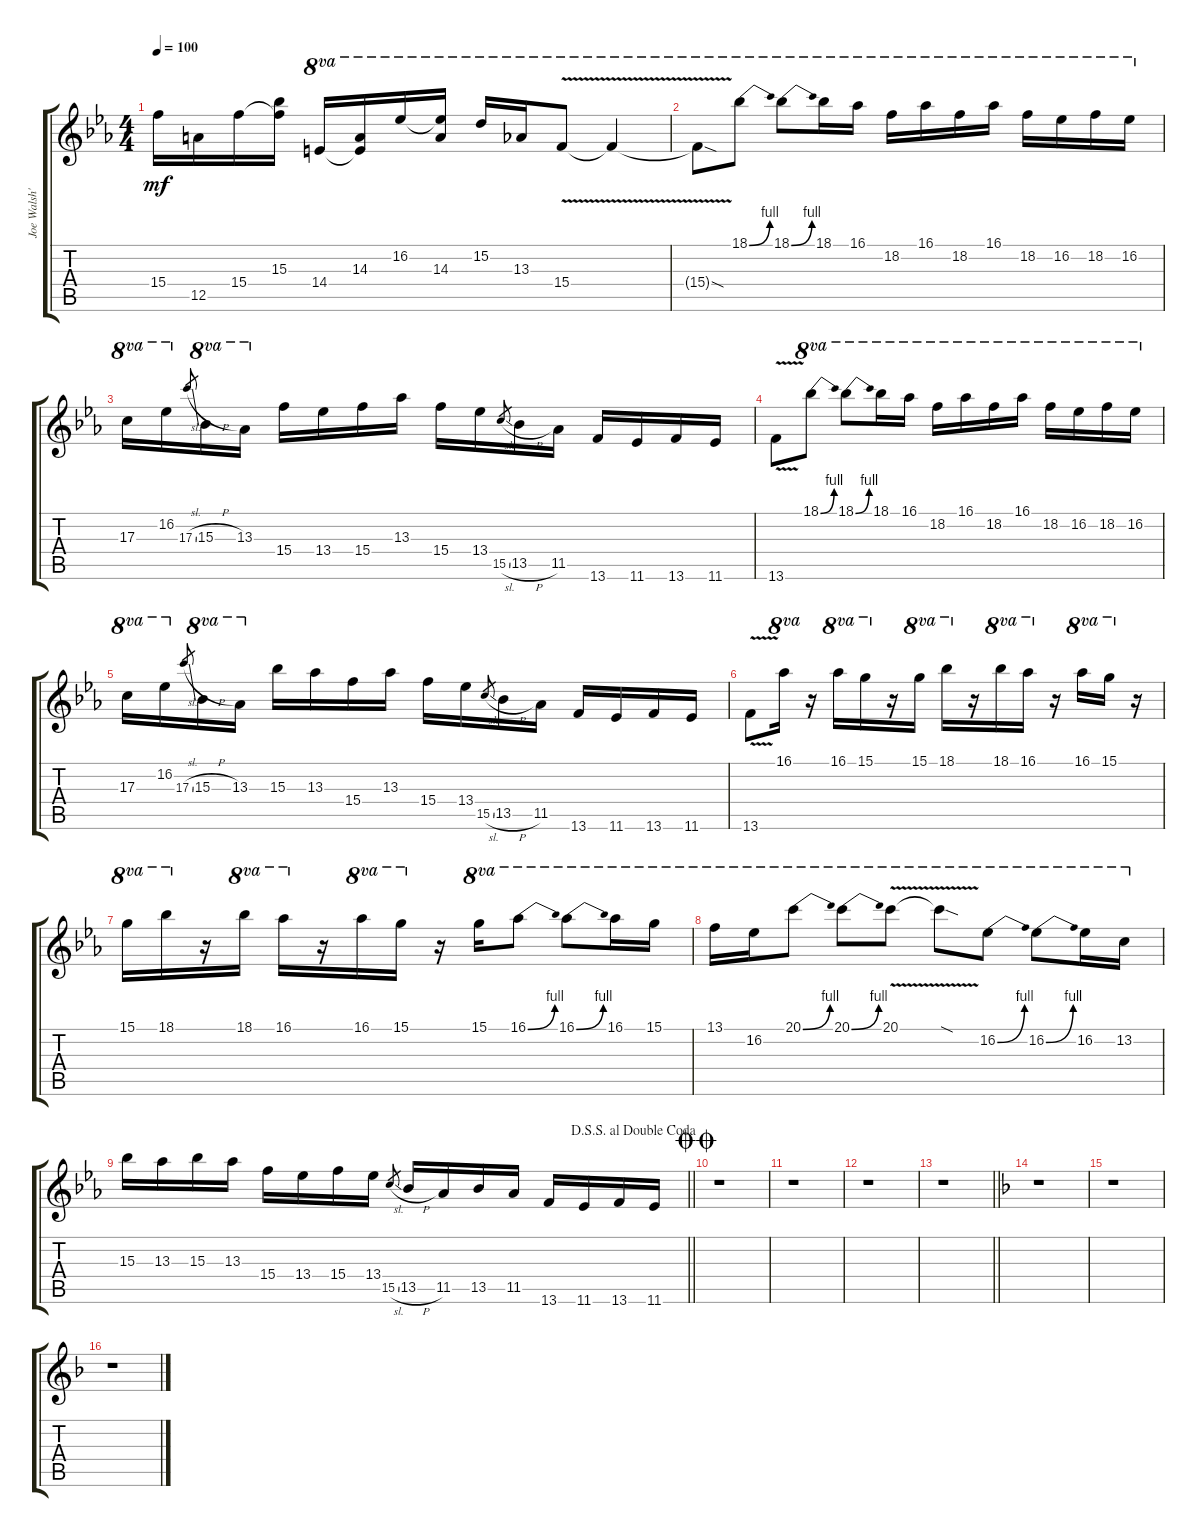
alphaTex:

\track ("Joe Walsh's Effected Sound (Delayed 1/8 " "Joe Walsh'") {instrument distortionguitar}
\staff {score tabs}
\tuning (E4 B3 G3 D3 A2 E2) {hide}
\ts (4 4)
\tempo 100
\clef g2
\ks eb
15.4.16{dy mf} 12.5.16 15.4.16 (15.3 15.4{t}).16 14.4.16{ot 8va} (14.3 14.4{t}).16{ot 8va} 16.2.16{ot 8va} (16.2{t} 14.3).16{ot 8va} 15.2.16{ot 8va} 13.3.16{ot 8va} 15.4{v}.8{ot 8va} 15.4{v t}.4{ot 8va} |
15.4{sod t}.8{ot 8va} 18.1{be (bend 0 0 60 4)}.8{ot 8va} 18.1{be (bend 0 0 60 4)}.8{ot 8va} 18.1.16{ot 8va} 16.1.16{ot 8va} 18.2.16{ot 8va} 16.1.16{ot 8va} 18.2.16{ot 8va} 16.1.16{ot 8va} 18.2.16{ot 8va} 16.2.16{ot 8va} 18.2.16{ot 8va} 16.2.16{ot 8va} |
17.3.16{ot 8va} 16.2.16{ot 8va} 17.3{sl}.8{gr} 15.3{h}.16{ot 8va} 13.3.16{ot 8va} 15.4.16 13.4.16 15.4.16 13.3.16 15.4.16 13.4.16 15.5{sl}.8{gr} 13.5{h}.16 11.5.16 13.6.16 11.6.16 13.6.16 11.6.16 |
13.6{v}.8 18.1{be (bend 0 0 60 4)}.8{ot 8va} 18.1{be (bend 0 0 60 4)}.8{ot 8va} 18.1.16{ot 8va} 16.1.16{ot 8va} 18.2.16{ot 8va} 16.1.16{ot 8va} 18.2.16{ot 8va} 16.1.16{ot 8va} 18.2.16{ot 8va} 16.2.16{ot 8va} 18.2.16{ot 8va} 16.2.16{ot 8va} |
17.3.16{ot 8va} 16.2.16{ot 8va} 17.3{sl}.8{gr} 15.3{h}.16{ot 8va} 13.3.16{ot 8va} 15.3.16 13.3.16 15.4.16 13.3.16 15.4.16 13.4.16 15.5{sl}.8{gr} 13.5{h}.16 11.5.16 13.6.16 11.6.16 13.6.16 11.6.16 |
13.6{v}.8 16.1.16{ot 8va} r.16 16.1.16{ot 8va} 15.1.16{ot 8va} r.16 15.1.16{ot 8va} 18.1.16{ot 8va} r.16 18.1.16{ot 8va} 16.1.16{ot 8va} r.16 16.1.16{ot 8va} 15.1.16{ot 8va} r.16 |
15.1.16{ot 8va} 18.1.16{ot 8va} r.16 18.1.16{ot 8va} 16.1.16{ot 8va} r.16 16.1.16{ot 8va} 15.1.16{ot 8va} r.16 15.1.16{ot 8va} 16.1{be (bend 0 0 60 4)}.8{ot 8va} 16.1{be (bend 0 0 60 4)}.8{ot 8va} 16.1.16{ot 8va} 15.1.16{ot 8va} |
13.1.16{ot 8va} 16.2.16{ot 8va} 20.1{be (bend 0 0 60 4)}.8{ot 8va} 20.1{be (bend 0 0 60 4)}.8{ot 8va} 20.1{v}.8{ot 8va} 20.1{sod t}.8{ot 8va} 16.2{be (bend 0 0 60 4)}.8{ot 8va} 16.2{be (bend 0 0 60 4)}.8{ot 8va} 16.2.16{ot 8va} 13.2.16{ot 8va} |
\jump dalsegnosegnoaldoublecoda
\barLineRight lightlight
15.3.16 13.3.16 15.3.16 13.3.16 15.4.16 13.4.16 15.4.16 13.4.16 15.5{sl}.8{gr} 13.5{h}.16 11.5.16 13.5.16 11.5.16 13.6.16 11.6.16 13.6.16 11.6.16 |
\jump doublecoda
r.1 |
r.1 |
r.1 |
\barLineRight lightlight
r.1 |
\ks f
r.1 |
r.1 |
r.1
